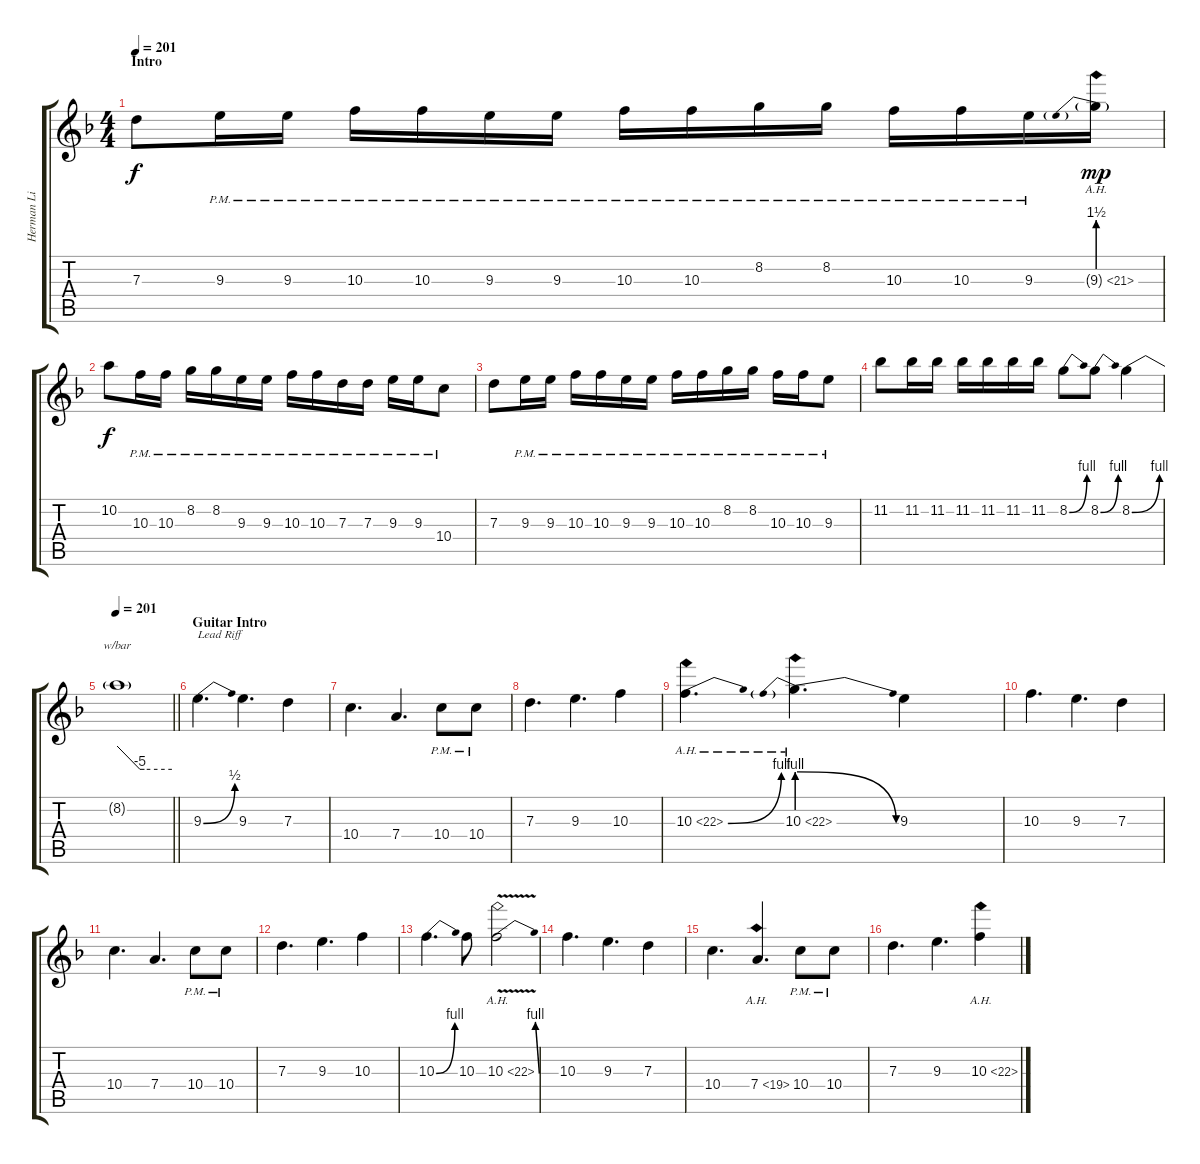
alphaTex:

\track ("Herman Li" "Herman Li") {instrument overdrivenguitar}
\staff {score tabs}
\tuning (E4 B3 G3 D3 A2 E2) {hide}
\ts (4 4)
\section ("" "Intro")
\tempo 201
\tempo 129
\tempo 201
\clef g2
\ks dminor
7.3.8{dy f volume 16 instrument overdrivenguitar} 9.3{pm}.16 9.3{pm}.16 10.3{pm}.16 10.3{pm}.16 9.3{pm}.16 9.3{pm}.16 10.3{pm}.16 10.3{pm}.16 8.2{pm}.16 8.2{pm}.16 10.3{pm}.16 10.3{pm}.16 9.3{pm}.16 9.3{be (prebend 0 6 60 6) ah 12 g}.16{dy mp} |
10.2.8{dy f} 10.3{pm}.16 10.3{pm}.16 8.2{pm}.16 8.2{pm}.16 9.3{pm}.16 9.3{pm}.16 10.3{pm}.16 10.3{pm}.16 7.3{pm}.16 7.3{pm}.16 9.3{pm}.16 9.3{pm}.16 10.4{pm}.8 |
7.3.8 9.3{pm}.16 9.3{pm}.16 10.3{pm}.16 10.3{pm}.16 9.3{pm}.16 9.3{pm}.16 10.3{pm}.16 10.3{pm}.16 8.2{pm}.16 8.2{pm}.16 10.3{pm}.16 10.3{pm}.16 9.3{pm}.8 |
11.2.8 11.2.16 11.2.16 11.2.16 11.2.16 11.2.16 11.2.16 8.2{be (bend 0 0 60 4)}.8 8.2{be (bend 0 0 60 4)}.8 8.2{be (bend 0 0 60 4)}.4 |
\tempo 201
\barLineRight lightlight
8.2{t}.1{tbe (custom default 0 0 25 -20 30 -20 60 -20)} |
\section ("" "Guitar Intro")
9.3{be (bend 0 0 60 2)}.4{d txt "Lead Riff"} 9.3.4{d} 7.3.4 |
10.4.4{d} 7.4.4{d} 10.4{pm}.8 10.4{pm}.8 |
7.3.4{d} 9.3.4{d} 10.3.4 |
10.3{be (bend 0 0 60 4) ah 12}.4{d} 10.3{be (prebendrelease 0 4 60 0) ah 12}.4{d} 9.3.4 |
10.3.4{d} 9.3.4{d} 7.3.4 |
10.4.4{d} 7.4.4{d} 10.4{pm}.8 10.4{pm}.8 |
7.3.4{d} 9.3.4{d} 10.3.4 |
10.3{be (bend 0 0 60 4)}.4{d} 10.3.8 10.3{be (bend 0 0 60 4) ah 12 v}.2 |
10.3.4{d} 9.3.4{d} 7.3.4 |
10.4.4{d} 7.4{ah 12}.4{d} 10.4{pm}.8 10.4{pm}.8 |
7.3.4{d} 9.3.4{d} 10.3{ah 12}.4
